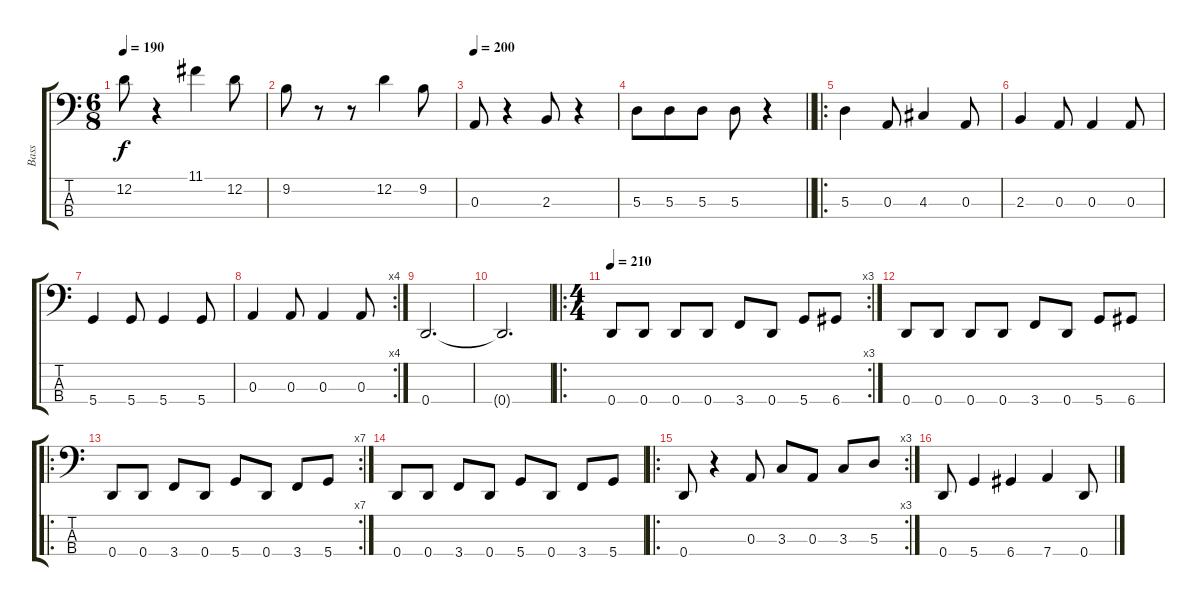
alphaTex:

\track ("Bass" "Bass") {instrument electricbassfinger}
\staff {score tabs}
\tuning (G2 D2 A1 D1) {hide}
\ts (6 8)
\tempo 190
\clef f4
\ks c
12.2.8{dy f} r.4 11.1.4 12.2.8 |
9.2.8 r.8 r.8 12.2.4 9.2.8 |
\tempo 200
0.3.8 r.4 2.3.8 r.4 |
\barLineRight lightlight
5.3.8 5.3.8 5.3.8 5.3.8 r.4 |
\ro
5.3.4 0.3.8 4.3.4 0.3.8 |
2.3.4 0.3.8 0.3.4 0.3.8 |
5.4.4 5.4.8 5.4.4 5.4.8 |
\rc 4
0.3.4 0.3.8 0.3.4 0.3.8 |
0.4.2{d} |
0.4{t}.2{d} |
\ro
\rc 3
\ts (4 4)
\tempo 210
0.4.8 0.4.8 0.4.8 0.4.8 3.4.8 0.4.8 5.4.8 6.4.8 |
0.4.8 0.4.8 0.4.8 0.4.8 3.4.8 0.4.8 5.4.8 6.4.8 |
\ro
\rc 7
0.4.8 0.4.8 3.4.8 0.4.8 5.4.8 0.4.8 3.4.8 5.4.8 |
0.4.8 0.4.8 3.4.8 0.4.8 5.4.8 0.4.8 3.4.8 5.4.8 |
\ro
\rc 3
0.4.8 r.4 0.3.8 3.3.8 0.3.8 3.3.8 5.3.8 |
0.4.8 5.4.4 6.4.4 7.4.4 0.4.8
